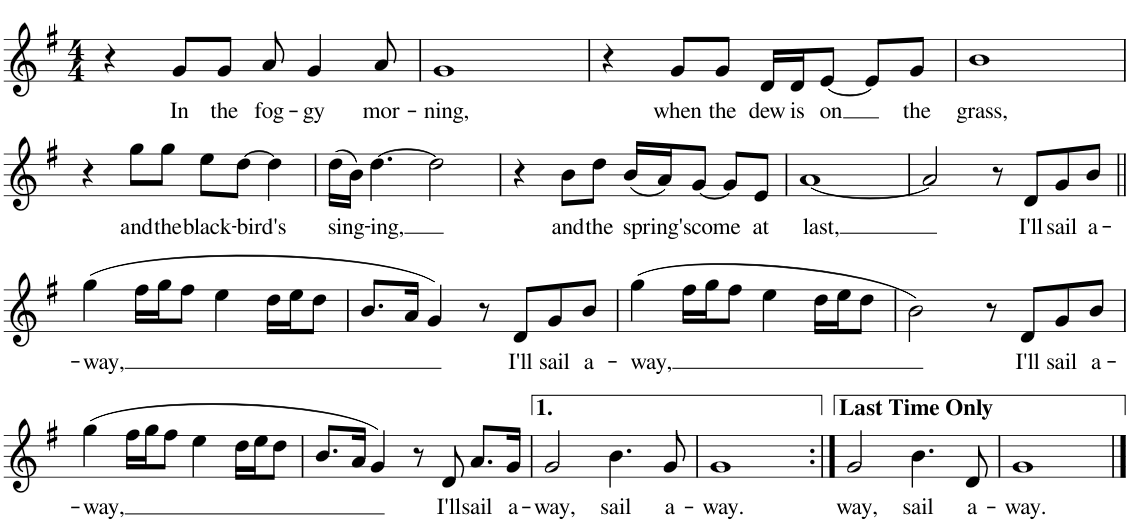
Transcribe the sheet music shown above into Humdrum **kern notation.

**kern	**text
*part1	*part1
*staff1	*staff1
*I"Piano	*
*I'Pno	*
*clefG2	*
*k[f#]	*
*G:	*
*M4/4	*
=1	=1
4r	.
!	!LO:LY:b
8g/L	In
!	!LO:LY:b
8g/J	the
!	!LO:LY:b
8a/	fog-
!	!LO:LY:b
4g/	-gy
!	!LO:LY:b
8a/	mor-
=2	=2
!	!LO:LY:b
1g	-ning,
=3	=3
4r	.
!	!LO:LY:b
8g/L	when
!	!LO:LY:b
8g/J	the
!	!LO:LY:b
16d/LL	dew
!	!LO:LY:b
16d/J	is
!	!LO:LY:b
[8e/J	on
8e/L]	.
!	!LO:LY:b
8g/J	the
=4	=4
!	!LO:LY:b
1b	grass,
!!LO:LB:g=z
=5	=5
4r	.
!	!LO:LY:b
8gg\L	and
!	!LO:LY:b
8gg\J	the
!	!LO:LY:b
8ee\L	black-
!	!LO:LY:b
[8dd\J	-bird's
4dd\]	.
=6	=6
!	!LO:LY:b
(16dd\LL	sing-
16b\JJ)	.
!	!LO:LY:b
[4.dd\	-ing,
2dd\]	.
=7	=7
4r	.
!	!LO:LY:b
8b\L	and
!	!LO:LY:b
8dd\J	the
!	!LO:LY:b
(16b/LL	spring's
16a/J)	.
!	!LO:LY:b
[8g/J	come
8g/L]	.
!	!LO:LY:b
8e/J	at
=8	=8
!	!LO:LY:b
[1a	last,
=9	=9
2a/]	.
8r	.
!	!LO:LY:b
8d/L	I'll
!	!LO:LY:b
8g/	sail
!	!LO:LY:b
8b/J	a-
!!LO:LB:g=z
=10||	=10||
!	!LO:LY:b
(4gg\	-way,
16ff#\LL	.
16gg\J	.
8ff#\J	.
4ee\	.
16dd\LL	.
16ee\J	.
8dd\J	.
=11	=11
8.b/L	.
16a/Jk	.
4g/)	.
8r	.
!	!LO:LY:b
8d/L	I'll
!	!LO:LY:b
8g/	sail
!	!LO:LY:b
8b/J	a-
=12	=12
!	!LO:LY:b
(4gg\	-way,
16ff#\LL	.
16gg\J	.
8ff#\J	.
4ee\	.
16dd\LL	.
16ee\J	.
8dd\J	.
=13	=13
2b\)	.
8r	.
!	!LO:LY:b
8d/L	I'll
!	!LO:LY:b
8g/	sail
!	!LO:LY:b
8b/J	a-
!!LO:LB:g=z
=14	=14
!	!LO:LY:b
(4gg\	-way,
16ff#\LL	.
16gg\J	.
8ff#\J	.
4ee\	.
16dd\LL	.
16ee\J	.
8dd\J	.
=15	=15
8.b/L	.
16a/Jk	.
4g/)	.
8r	.
!	!LO:LY:b
8d/	I'll
!	!LO:LY:b
8.a/L	sail
!	!LO:LY:b
16g/Jk	a-
=16	=16
!	!LO:LY:b
2g/	-way,
!	!LO:LY:b
4.b\	sail
!	!LO:LY:b
8g/	a-
=17	=17
!	!LO:LY:b
1g	-way.
=18:|!	=18:|!
!	!LO:LY:b
2g/	way,
!	!LO:LY:b
4.b\	sail
!	!LO:LY:b
8d/	a-
=19	=19
!	!LO:LY:b
1g	-way.
==	==
*-	*-
